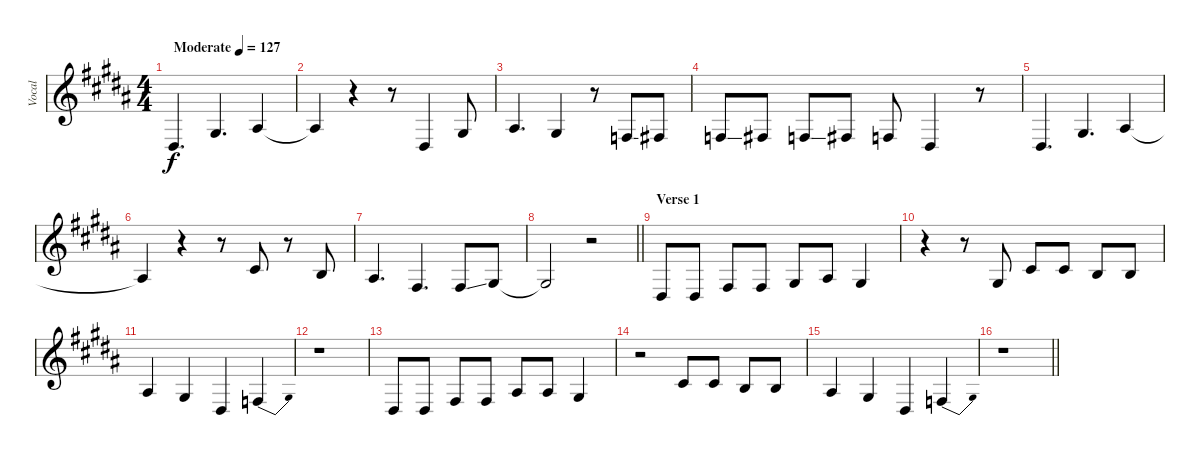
\track ("Vocal" "Vocal") {instrument fx4atmosphere}
\staff {score}
\tuning (E4 B3 G3 D3 A2 E2) {hide}
\ts (4 4)
\tempo (127 "Moderate")
\clef g2
\ks g#minor
1.4.4{d dy f instrument fx4atmosphere} 6.4.4{d} 8.4.4 |
8.4{t}.4 r.4 r.8 6.5.4 6.4.8 |
8.4.4{d} 6.4.4 r.8 3.4{ss}.8 4.4.8 |
3.4{ss}.8 4.4.8 3.4{ss}.8 4.4.8 3.4.8 1.4.4 r.8 |
6.5.4{d} 6.4.4{d} 8.4.4 |
8.4{t}.4 r.4 r.8 6.3.8 r.8 9.4.8 |
8.4.4{d} 4.4.4{d} 4.4{ss}.8 6.4.8 |
\barLineRight lightlight
6.4{t}.2 r.2 |
\section ("" "Verse 1")
6.5.8 6.5.8 9.5.8 9.5.8 6.4.8 8.4.8 6.4.4 |
r.4 r.8 6.4.8 6.3.8 6.3.8 9.4.8 9.4.8 |
8.4.4 6.4.4 6.5.4 8.5{be (bend 0 0 60 6)}.4 |
r.1 |
6.5.8 6.5.8 9.5.8 9.5.8 8.4.8 8.4.8 6.4.4 |
r.2 6.3.8 6.3.8 9.4.8 9.4.8 |
8.4.4 6.4.4 6.5.4 8.5{be (bend 0 0 60 6)}.4 |
\barLineRight lightlight
r.1
